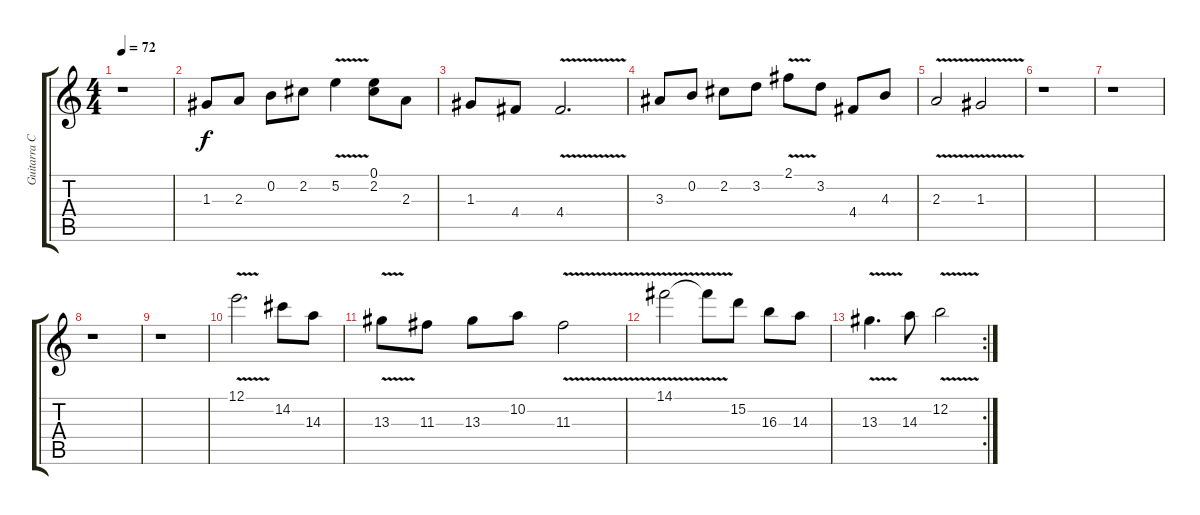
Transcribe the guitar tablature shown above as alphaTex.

\track ("Guitarra Com Distorção" "Guitarra C") {instrument overdrivenguitar}
\staff {score tabs}
\tuning (E4 B3 G3 D3 A2 E2) {hide}
\ts (4 4)
\tempo 72
\clef g2
\ks c
r.1{dy f} |
1.3.8 2.3.8 0.2.8 2.2.8 5.2{v}.4 (0.1 2.2).8 2.3.8 |
1.3.8 4.4.8 4.4{v}.2{d} |
3.3.8 0.2.8 2.2.8 3.2.8 2.1{v}.8 3.2.8 4.4.8 4.3.8 |
2.3{v}.2 1.3{v}.2 |
r.1 |
r.1 |
r.1 |
r.1 |
12.1{v}.2{d} 14.2.8 14.3.8 |
13.3{v}.8 11.3.8 13.3.8 10.2.8 11.3{v}.2 |
14.1{v}.2 14.1{t}.8 15.2.8 16.3.8 14.3.8 |
\rc 2
13.3{v}.4{d} 14.3.8 12.2{v}.2
